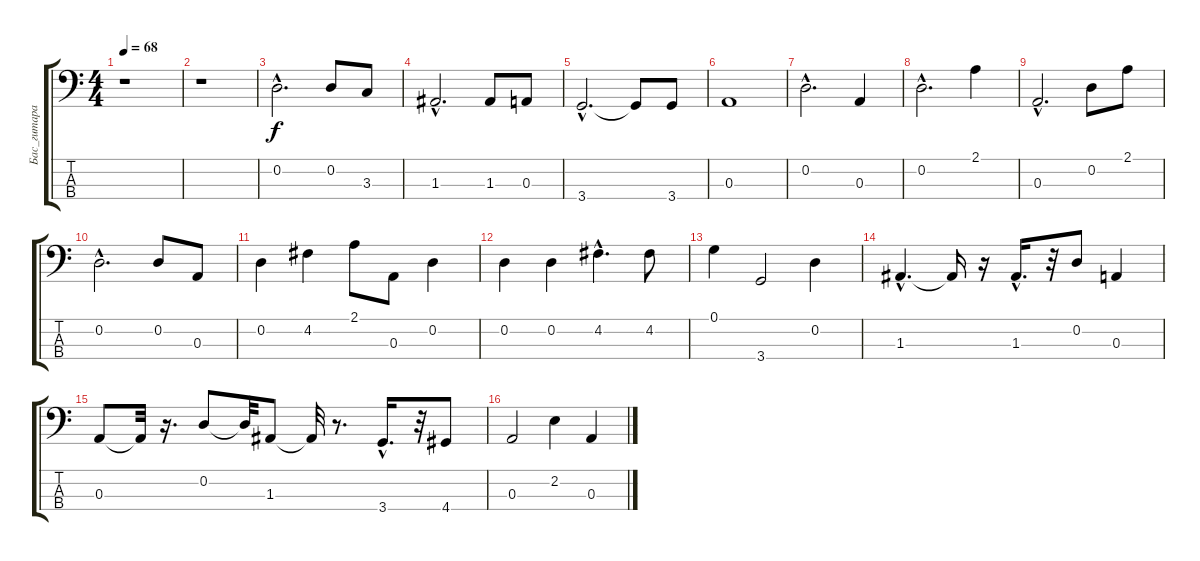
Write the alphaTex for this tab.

\track ("Бас_гитара" "Бас_гитара") {instrument electricbassfinger}
\staff {score tabs}
\tuning (G2 D2 A1 E1) {hide}
\ts (4 4)
\tempo 68
\clef f4
\ks c
r.1{dy f instrument electricbassfinger} |
r.1 |
0.2{hac}.2{d} 0.2.8 3.3.8 |
1.3{hac}.2{d} 1.3.8 0.3.8 |
3.4{hac}.2{d} 3.4{t}.8 3.4.8 |
0.3.1 |
0.2{hac}.2{d} 0.3.4 |
0.2{hac}.2{d} 2.1.4 |
0.3{hac}.2{d} 0.2.8 2.1.8 |
0.2{hac}.2{d} 0.2.8 0.3.8 |
0.2.4 4.2.4 2.1.8 0.3.8 0.2.4 |
0.2.4 0.2.4 4.2{hac}.4{d} 4.2.8 |
0.1.4 3.4.2 0.2.4 |
1.3{hac}.4{d} 1.3{t}.16 r.16 1.3{hac}.16{d} r.32 0.2.8 0.3.4 |
0.3.8 0.3{t}.32 r.16{d} 0.2.8 0.2{t}.32 1.3.8 1.3{t}.32 r.8{d} 3.4{hac}.16{d} r.32 4.4.8 |
0.3.2 2.2.4 0.3.4
